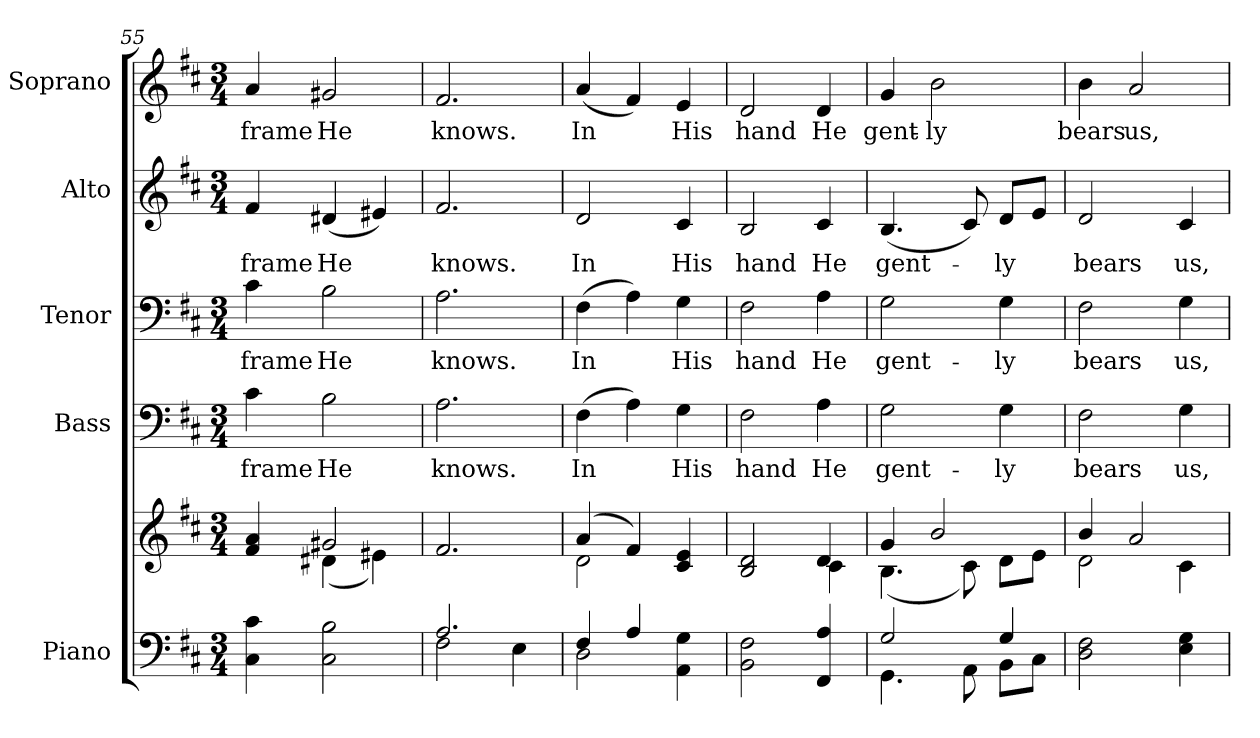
**kern	**kern	**kern	**text	**kern	**text	**kern	**text	**kern	**text
*part5	*part5	*part4	*part4	*part3	*part3	*part2	*part2	*part1	*part1
*staff6	*staff5	*staff4	*staff4	*staff3	*staff3	*staff2	*staff2	*staff1	*staff1
*I"Piano	*	*I"Bass	*	*I"Tenor	*	*I"Alto	*	*I"Soprano	*
*I'Pno.	*	*I'B.	*	*I'T.	*	*I'A.	*	*I'S.	*
*clefF4	*clefG2	*clefF4	*	*clefF4	*	*clefG2	*	*clefG2	*
*k[f#c#]	*k[f#c#]	*k[f#c#]	*	*k[f#c#]	*	*k[f#c#]	*	*k[f#c#]	*
*D:	*D:	*D:	*	*D:	*	*D:	*	*D:	*
*M3/4	*M3/4	*M3/4	*	*M3/4	*	*M3/4	*	*M3/4	*
=55	=55	=55	=55	=55	=55	=55	=55	=55	=55
*	*^	*	*	*	*	*	*	*	*
!	!	!	!	!LO:LY:b:color=#000000	!	!	!	!	!	!
!	!	!	!	!	!	!LO:LY:b:color=#000000	!	!	!	!
!	!	!	!	!	!	!	!	!LO:LY:b:color=#000000	!	!
!	!	!	!	!	!	!	!	!	!	!LO:LY:b:color=#000000
4C#i\ 4c#i	4f#i/ 4ai	4ryy	4c#i\	frame	4c#i\	frame	4f#i/	frame	4ai/	frame
!	!	!	!	!LO:LY:b:color=#000000	!	!	!	!	!	!
!	!	!	!	!	!	!LO:LY:b:color=#000000	!	!	!	!
!	!	!	!	!	!	!	!	!LO:LY:b:color=#000000	!	!
!	!	!	!	!	!	!	!	!	!	!LO:LY:b:color=#000000
2C#i\ 2Bi	2g#Xi/	(4d#Xi\	2Bi\	He	2Bi\	He	(4d#Xi/	He	2g#Xi/	He
.	.	4e#Xi\)	.	.	.	.	4e#Xi/)	.	.	.
*	*v	*v	*	*	*	*	*	*	*	*
=56	=56	=56	=56	=56	=56	=56	=56	=56	=56
*^	*	*	*	*	*	*	*	*	*
*	*	*^	*	*	*	*	*	*	*	*
!	!	!	!	!	!LO:LY:b:color=#000000	!	!	!	!	!	!
*	*	*v	*v	*	*	*	*	*	*	*	*
*	*	*^	*	*	*	*	*	*	*	*
!	!	!	!	!	!	!	!LO:LY:b:color=#000000	!	!	!	!
*	*	*v	*v	*	*	*	*	*	*	*	*
*	*	*^	*	*	*	*	*	*	*	*
!	!	!	!	!	!	!	!	!	!LO:LY:b:color=#000000	!	!
*	*	*v	*v	*	*	*	*	*	*	*	*
*	*	*^	*	*	*	*	*	*	*	*
!	!	!	!	!	!	!	!	!	!	!	!LO:LY:b:color=#000000
*	*	*v	*v	*	*	*	*	*	*	*	*
2.Ai/	2F#i\	2.f#i/	2.Ai\	knows.	2.Ai\	knows.	2.f#i/	knows.	2.f#i/	knows.
.	4Ei\	.	.	.	.	.	.	.	.	.
!!LO:LB:g=z
=57	=57	=57	=57	=57	=57	=57	=57	=57	=57	=57
*	*	*^	*	*	*	*	*	*	*	*
!	!	!	!	!	!LO:LY:b:color=#000000	!	!	!	!	!	!
!	!	!	!	!	!	!	!LO:LY:b:color=#000000	!	!	!	!
!	!	!	!	!	!	!	!	!	!LO:LY:b:color=#000000	!	!
!	!	!	!	!	!	!	!	!	!	!	!LO:LY:b:color=#000000
4F#i/	2Di\	(4ai/	2di\	(4F#i\	In	(4F#i\	In	2di/	In	(4ai/	In
4Ai/	.	4f#i/)	.	4Ai\)	.	4Ai\)	.	.	.	4f#i/)	.
!	!	!	!	!	!LO:LY:b:color=#000000	!	!	!	!	!	!
!	!	!	!	!	!	!	!LO:LY:b:color=#000000	!	!	!	!
!	!	!	!	!	!	!	!	!	!LO:LY:b:color=#000000	!	!
!	!	!	!	!	!	!	!	!	!	!	!LO:LY:b:color=#000000
4AAi\ 4Gi	4ryy	4c#i/ 4ei	4ryy	4Gi\	His	4Gi\	His	4c#i/	His	4ei/	His
*v	*v	*	*	*	*	*	*	*	*	*	*
=58	=58	=58	=58	=58	=58	=58	=58	=58	=58	=58
*^	*	*	*	*	*	*	*	*	*	*
!	!	!	!	!	!LO:LY:b:color=#000000	!	!	!	!	!	!
*v	*v	*	*	*	*	*	*	*	*	*	*
*^	*	*	*	*	*	*	*	*	*	*
!	!	!	!	!	!	!	!LO:LY:b:color=#000000	!	!	!	!
*v	*v	*	*	*	*	*	*	*	*	*	*
*^	*	*	*	*	*	*	*	*	*	*
!	!	!	!	!	!	!	!	!	!LO:LY:b:color=#000000	!	!
*v	*v	*	*	*	*	*	*	*	*	*	*
*^	*	*	*	*	*	*	*	*	*	*
!	!	!	!	!	!	!	!	!	!	!	!LO:LY:b:color=#000000
*v	*v	*	*	*	*	*	*	*	*	*	*
2BBi\ 2F#i	2Bi/ 2di	2ryy	2F#i\	hand	2F#i\	hand	2Bi/	hand	2di/	hand
!	!	!	!	!LO:LY:b:color=#000000	!	!	!	!	!	!
!	!	!	!	!	!	!LO:LY:b:color=#000000	!	!	!	!
!	!	!	!	!	!	!	!	!LO:LY:b:color=#000000	!	!
!	!	!	!	!	!	!	!	!	!	!LO:LY:b:color=#000000
4FF#i/ 4Ai	4di/	4c#i\	4Ai\	He	4Ai\	He	4c#i/	He	4di/	He
=59	=59	=59	=59	=59	=59	=59	=59	=59	=59	=59
*^	*	*	*	*	*	*	*	*	*	*
!	!	!	!	!	!LO:LY:b:color=#000000	!	!	!	!	!	!
!	!	!	!	!	!	!	!LO:LY:b:color=#000000	!	!	!	!
!	!	!	!	!	!	!	!	!	!LO:LY:b:color=#000000	!	!
!	!	!	!	!	!	!	!	!	!	!	!LO:LY:b:color=#000000
2Gi/	4.GGi\	4gi/	(4.Bi\	2Gi\	gent-	2Gi\	gent-	(4.Bi/	gent-	4gi/	gent-
!	!	!	!	!	!	!	!	!	!	!	!LO:LY:b:color=#000000
.	.	2bi/	.	.	.	.	.	.	.	2bi\	-ly
.	8AAi\	.	8c#i\)	.	.	.	.	8c#i/)	.	.	.
!	!	!	!	!	!LO:LY:b:color=#000000	!	!	!	!	!	!
!	!	!	!	!	!	!	!LO:LY:b:color=#000000	!	!	!	!
!	!	!	!	!	!	!	!	!	!LO:LY:b:color=#000000	!	!
4Gi/	8BBi\L	.	8di\L	4Gi\	-ly	4Gi\	-ly	8di/L	-ly	.	.
.	8C#i\J	.	8ei\J	.	.	.	.	8ei/J	.	.	.
*v	*v	*	*	*	*	*	*	*	*	*	*
=60	=60	=60	=60	=60	=60	=60	=60	=60	=60	=60
*^	*	*	*	*	*	*	*	*	*	*
!	!	!	!	!	!LO:LY:b:color=#000000	!	!	!	!	!	!
*v	*v	*	*	*	*	*	*	*	*	*	*
*^	*	*	*	*	*	*	*	*	*	*
!	!	!	!	!	!	!	!LO:LY:b:color=#000000	!	!	!	!
*v	*v	*	*	*	*	*	*	*	*	*	*
*^	*	*	*	*	*	*	*	*	*	*
!	!	!	!	!	!	!	!	!	!LO:LY:b:color=#000000	!	!
*v	*v	*	*	*	*	*	*	*	*	*	*
*^	*	*	*	*	*	*	*	*	*	*
!	!	!	!	!	!	!	!	!	!	!	!LO:LY:b:color=#000000
*v	*v	*	*	*	*	*	*	*	*	*	*
2Di\ 2F#i	4bi/	2di\	2F#i\	bears	2F#i\	bears	2di/	bears	4bi\	bears
!	!	!	!	!	!	!	!	!	!	!LO:LY:b:color=#000000
.	2ai/	.	.	.	.	.	.	.	2ai/	us,
!	!	!	!	!LO:LY:b:color=#000000	!	!	!	!	!	!
!	!	!	!	!	!	!LO:LY:b:color=#000000	!	!	!	!
!	!	!	!	!	!	!	!	!LO:LY:b:color=#000000	!	!
4Ei\ 4Gi	.	4c#i\	4Gi\	us,	4Gi\	us,	4c#i/	us,	.	.
*	*v	*v	*	*	*	*	*	*	*	*
=	=	=	=	=	=	=	=	=	=
*-	*-	*-	*-	*-	*-	*-	*-	*-	*-
